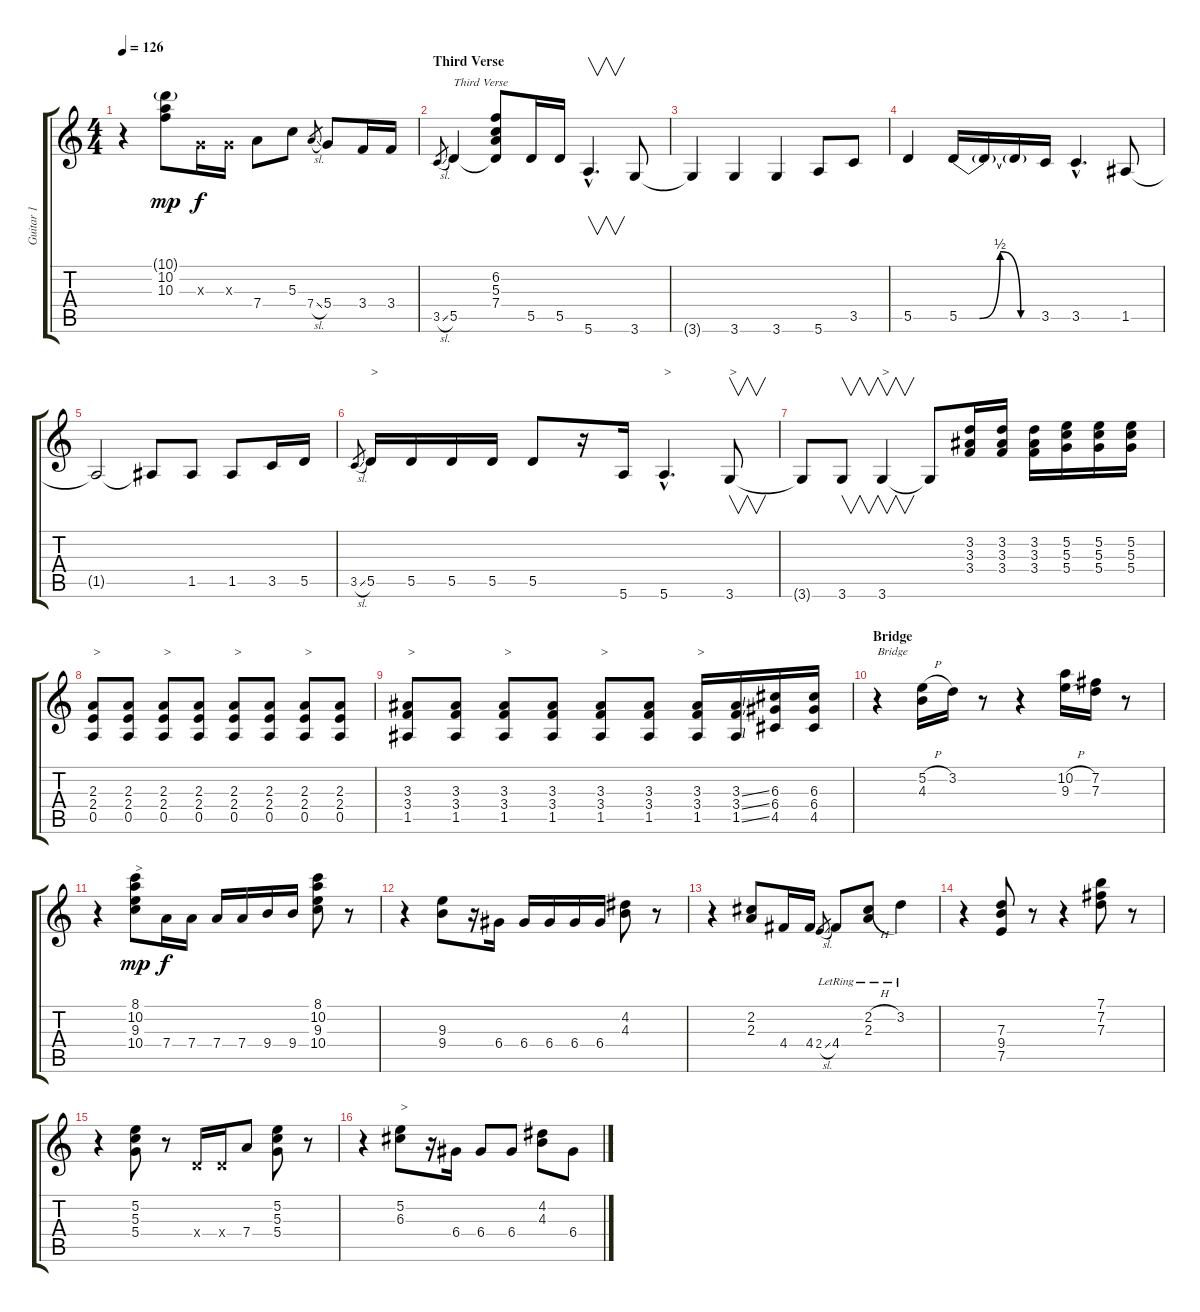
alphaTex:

\track ("Guitar 1" "Guitar 1") {instrument distortionguitar}
\staff {score tabs}
\tuning (E4 B3 G3 D3 A2 E2) {hide}
\ts (4 4)
\tempo 126
\clef g2
\ks c
r.4{dy f} (10.1{g} 10.2 10.3).8{dy mp} 0.3{x}.16{dy f} 0.3{x}.16 7.4.8 5.3.8 7.4{sl}.8{gr} 5.4.8 3.4.16 3.4.16 |
\section ("" "Third Verse")
3.5{sl}.8{gr} 5.5.4{txt "Third Verse" instrument distortionguitar} (6.2 5.3 7.4 5.5{t}).8 5.5.16 5.5.16 5.6{hac}.4{v d} 3.6.8 |
3.6{t}.4 3.6.4 3.6.4 5.6.8 3.5.8 |
5.5.4 5.5{be (custom 0 0 15 0 30 2 45 0 60 0)}.16 5.5{t}.16 5.5{t}.16 3.5.16 3.5{hac}.4{d} 1.5.8 |
1.5{t}.2 1.5{t}.8 1.5.8 1.5.8 3.5.16 5.5.16 |
3.5{sl}.8{gr} 5.5.16{txt ">"} 5.5.16 5.5.16 5.5.16 5.5.8 r.16 5.6.16 5.6{hac}.4{d txt ">"} 3.6.8{v txt ">"} |
3.6{t}.8 3.6.8{v} 3.6.4{v txt ">"} 3.6{t}.8 (3.2 3.3 3.4).16 (3.2 3.3 3.4).16 (3.2 3.3 3.4).16 (5.2 5.3 5.4).16 (5.2 5.3 5.4).16 (5.2 5.3 5.4).16 |
(2.3 2.4 0.5).8{txt ">"} (2.3 2.4 0.5).8 (2.3 2.4 0.5).8{txt ">"} (2.3 2.4 0.5).8 (2.3 2.4 0.5).8{txt ">"} (2.3 2.4 0.5).8 (2.3 2.4 0.5).8{txt ">"} (2.3 2.4 0.5).8 |
(3.3 3.4 1.5).8{txt ">"} (3.3 3.4 1.5).8 (3.3 3.4 1.5).8{txt ">"} (3.3 3.4 1.5).8 (3.3 3.4 1.5).8{txt ">"} (3.3 3.4 1.5).8 (3.3 3.4 1.5).16{txt ">"} (3.3{ss} 3.4{ss} 1.5{ss}).16 (6.3 6.4 4.5).16 (6.3 6.4 4.5).16 |
\section ("" "Bridge")
r.4{txt "Bridge"} (5.2{h} 4.3).16 3.2.16 r.8 r.4 (10.2{h} 9.3{h}).16 (7.2 7.3).16 r.8 |
r.4 (8.1 10.2 9.3 10.4).8{txt ">" dy mp} 7.4.16{dy f instrument electricguitarmuted} 7.4.16 7.4.16 7.4.16 9.4.16 9.4.16 (8.1 10.2 9.3 10.4).8{instrument distortionguitar} r.8 |
r.4 (9.3 9.4).8 r.16 6.4.16{instrument electricguitarmuted} 6.4.16 6.4.16 6.4.16 6.4.16 (4.2 4.3).8{instrument distortionguitar} r.8 |
r.4 (2.2 2.3).8 4.4.16 4.4.16 2.4{sl}.8{gr} 4.4{lr}.8 (2.2{h} 2.3{lr}).8 3.2{lr}.4 |
r.4 (7.3 9.4 7.5).8 r.8 r.4 (7.1 7.2 7.3).8 r.8 |
r.4 (5.2 5.3 5.4).8 r.8 0.4{x}.16 0.4{x}.16 7.4.8 (5.2 5.3 5.4).8 r.8 |
r.4 (5.2 6.3).8{txt ">"} r.16 6.4.16{instrument electricguitarmuted} 6.4.8 6.4.8 (4.2 4.3).8{instrument distortionguitar} 6.4.8{instrument electricguitarmuted}
